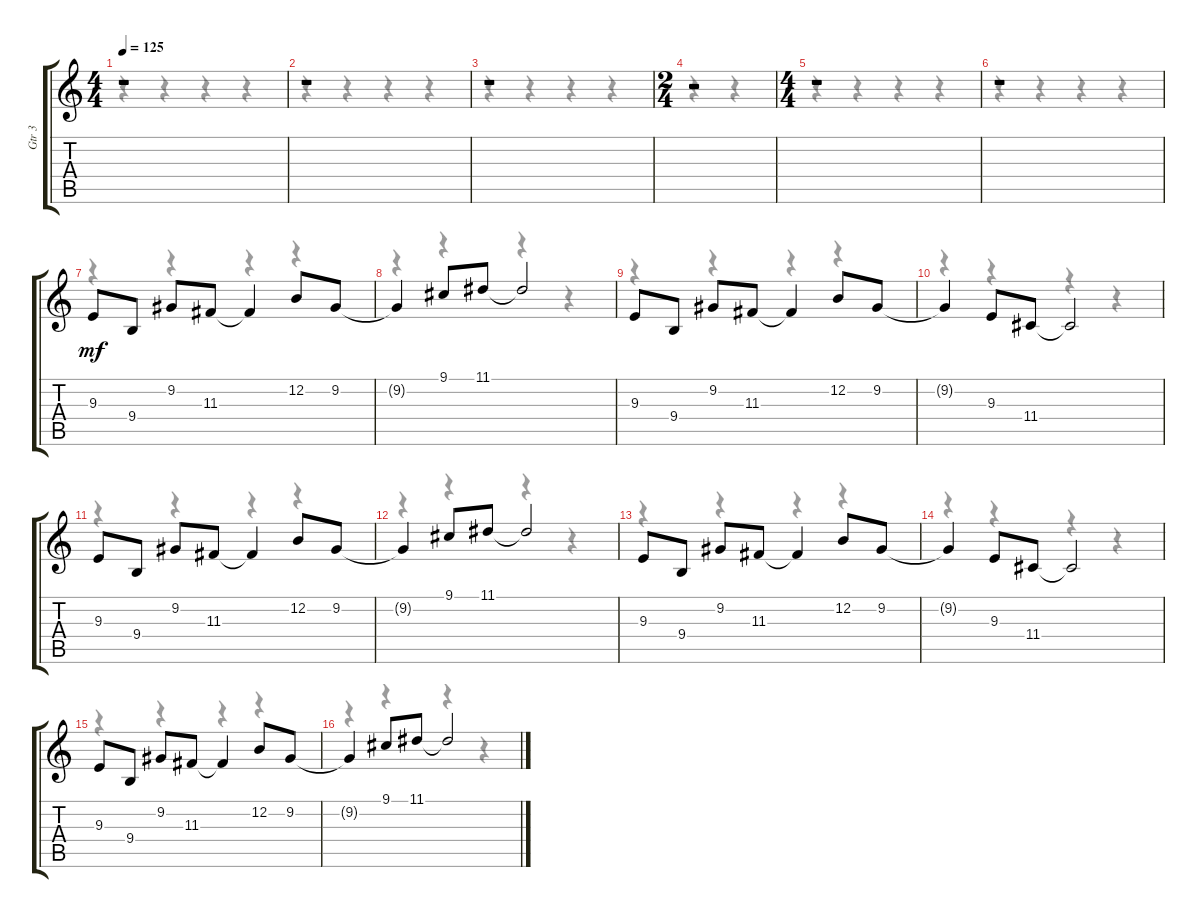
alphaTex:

\track ("Gtr 3" "Gtr 3") {instrument lead2sawtooth}
\staff {score tabs}
\tuning (E4 B3 G3 D3 A2 E2) {hide}
\voice
\ts (4 4)
\tempo 125
\clef g2
\ks c
r.1{dy f} |
r.1 |
r.1 |
\ts (2 4)
r.2 |
\ts (4 4)
r.1 |
r.1 |
9.3.8{dy mf} 9.4.8 9.2.8 11.3.8 11.3{t}.4 12.2.8 9.2.8 |
9.2{t}.4 9.1.8 11.1.8 11.1{t}.2 |
9.3.8 9.4.8 9.2.8 11.3.8 11.3{t}.4 12.2.8 9.2.8 |
9.2{t}.4 9.3.8 11.4.8 11.4{t}.2 |
9.3.8 9.4.8 9.2.8 11.3.8 11.3{t}.4 12.2.8 9.2.8 |
9.2{t}.4 9.1.8 11.1.8 11.1{t}.2 |
9.3.8 9.4.8 9.2.8 11.3.8 11.3{t}.4 12.2.8 9.2.8 |
9.2{t}.4 9.3.8 11.4.8 11.4{t}.2 |
9.3.8 9.4.8 9.2.8 11.3.8 11.3{t}.4 12.2.8 9.2.8 |
9.2{t}.4 9.1.8 11.1.8 11.1{t}.2
\voice
\clef g2
\ottava regular
\simile none
\ks c
r.4{dy f} r.4 r.4 r.4 |
r.4 r.4 r.4 r.4 |
r.4 r.4 r.4 r.4 |
r.4 r.4 |
r.4 r.4 r.4 r.4 |
r.4 r.4 r.4 r.4 |
r.4 r.4 r.4 r.4 |
r.4 r.4 r.4 r.4 |
r.4 r.4 r.4 r.4 |
r.4 r.4 r.4 r.4 |
r.4 r.4 r.4 r.4 |
r.4 r.4 r.4 r.4 |
r.4 r.4 r.4 r.4 |
r.4 r.4 r.4 r.4 |
r.4 r.4 r.4 r.4 |
r.4 r.4 r.4 r.4
